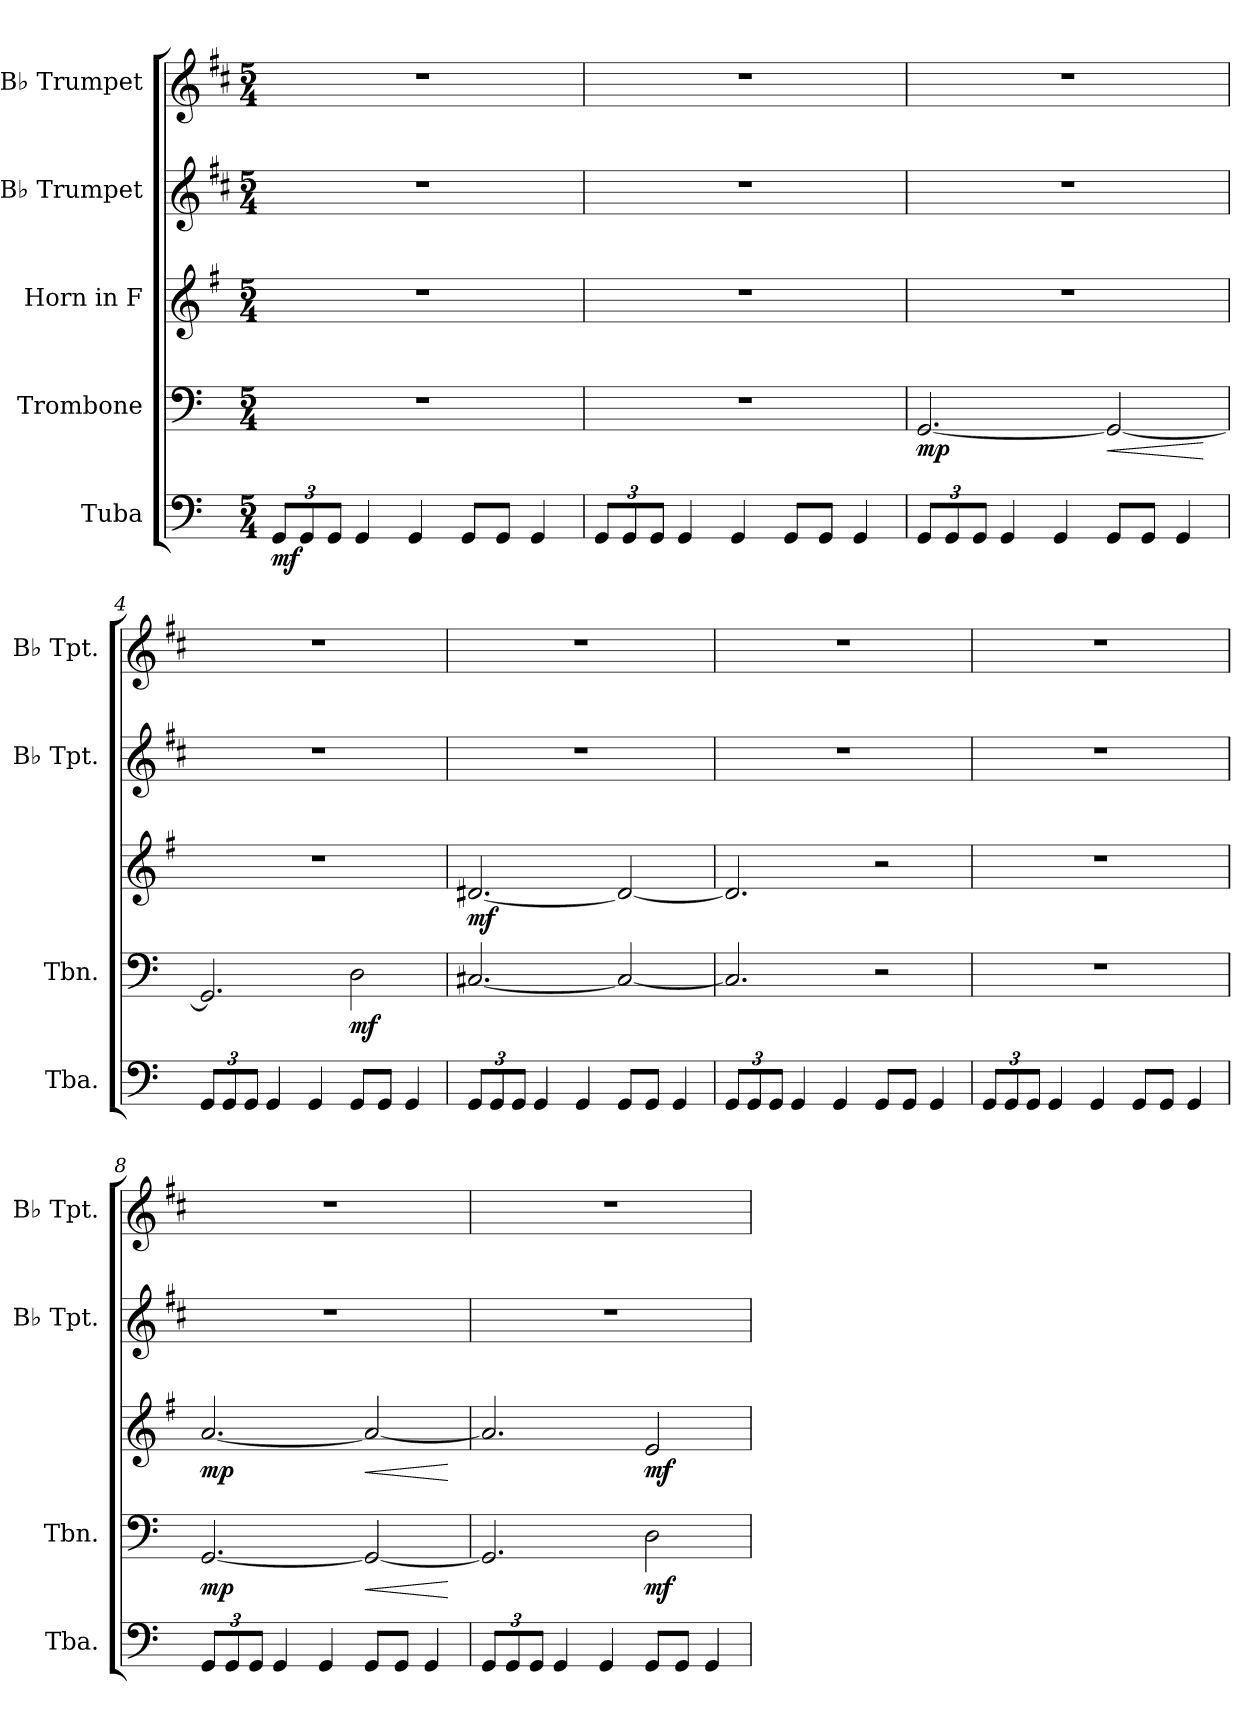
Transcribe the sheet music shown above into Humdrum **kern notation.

**kern	**dynam	**kern	**dynam	**kern	**dynam	**kern	**kern
*part5	*part5	*part4	*part4	*part3	*part3	*part2	*part1
*staff5	*staff5	*staff4	*staff4	*staff3	*staff3	*staff2	*staff1
*I"Tuba	*	*I"Trombone	*	*I"Horn in F	*	*I"B♭ Trumpet	*I"B♭ Trumpet
*I'Tba.	*	*I'Tbn.	*	*	*	*I'B♭ Tpt.	*I'B♭ Tpt.
*clefF4	*	*clefF4	*	*clefG2	*	*clefG2	*clefG2
*	*	*	*	*ITrd4c7	*	*ITrd1c2	*ITrd1c2
*k[]	*	*k[]	*	*k[]	*	*k[]	*k[]
*M5/4	*	*M5/4	*	*M5/4	*	*M5/4	*M5/4
*MM145	*	*MM145	*	*MM145	*	*MM145	*MM145
*Xbrackettup	*	*	*	*	*	*	*
=1	=1	=1	=1	=1	=1	=1	=1
!	!LO:DY:b	!	!	!	!	!	!
12GG/L	mf	4%5r	.	4%5r	.	4%5r	4%5r
12GG/	.	.	.	.	.	.	.
12GG/J	.	.	.	.	.	.	.
4GG/	.	.	.	.	.	.	.
4GG/	.	.	.	.	.	.	.
8GG/L	.	.	.	.	.	.	.
8GG/J	.	.	.	.	.	.	.
4GG/	.	.	.	.	.	.	.
=2	=2	=2	=2	=2	=2	=2	=2
12GG/L	.	4%5r	.	4%5r	.	4%5r	4%5r
12GG/	.	.	.	.	.	.	.
12GG/J	.	.	.	.	.	.	.
4GG/	.	.	.	.	.	.	.
4GG/	.	.	.	.	.	.	.
8GG/L	.	.	.	.	.	.	.
8GG/J	.	.	.	.	.	.	.
4GG/	.	.	.	.	.	.	.
=3	=3	=3	=3	=3	=3	=3	=3
!	!	!	!LO:DY:b	!	!	!	!
12GG/L	.	[2.GG/	mp	4%5r	.	4%5r	4%5r
12GG/	.	.	.	.	.	.	.
12GG/J	.	.	.	.	.	.	.
4GG/	.	.	.	.	.	.	.
4GG/	.	.	.	.	.	.	.
!	!	!	!LO:HP:b	!	!	!	!
8GG/L	.	2GG/_	<	.	.	.	.
8GG/J	.	.	.	.	.	.	.
4GG/	.	.	.	.	.	.	.
.	.	.	[	.	.	.	.
=4	=4	=4	=4	=4	=4	=4	=4
12GG/L	.	2.GG/]	.	4%5r	.	4%5r	4%5r
12GG/	.	.	.	.	.	.	.
12GG/J	.	.	.	.	.	.	.
4GG/	.	.	.	.	.	.	.
4GG/	.	.	.	.	.	.	.
!	!	!	!LO:DY:b	!	!	!	!
8GG/L	.	2D\	mf	.	.	.	.
8GG/J	.	.	.	.	.	.	.
4GG/	.	.	.	.	.	.	.
!!LO:LB:g=z
=5	=5	=5	=5	=5	=5	=5	=5
!	!	!	!	!	!LO:DY:b	!	!
12GG/L	.	[2.C#X/	.	[2.G#X/	mf	4%5r	4%5r
12GG/	.	.	.	.	.	.	.
12GG/J	.	.	.	.	.	.	.
4GG/	.	.	.	.	.	.	.
4GG/	.	.	.	.	.	.	.
8GG/L	.	2C#/_	.	2G#/_	.	.	.
8GG/J	.	.	.	.	.	.	.
4GG/	.	.	.	.	.	.	.
=6	=6	=6	=6	=6	=6	=6	=6
12GG/L	.	2.C#/]	.	2.G#/]	.	4%5r	4%5r
12GG/	.	.	.	.	.	.	.
12GG/J	.	.	.	.	.	.	.
4GG/	.	.	.	.	.	.	.
4GG/	.	.	.	.	.	.	.
8GG/L	.	2r	.	2r	.	.	.
8GG/J	.	.	.	.	.	.	.
4GG/	.	.	.	.	.	.	.
=7	=7	=7	=7	=7	=7	=7	=7
12GG/L	.	4%5r	.	4%5r	.	4%5r	4%5r
12GG/	.	.	.	.	.	.	.
12GG/J	.	.	.	.	.	.	.
4GG/	.	.	.	.	.	.	.
4GG/	.	.	.	.	.	.	.
8GG/L	.	.	.	.	.	.	.
8GG/J	.	.	.	.	.	.	.
4GG/	.	.	.	.	.	.	.
=8	=8	=8	=8	=8	=8	=8	=8
!	!	!	!LO:DY:b	!	!LO:DY:b	!	!
12GG/L	.	[2.GG/	mp	[2.d/	mp	4%5r	4%5r
12GG/	.	.	.	.	.	.	.
12GG/J	.	.	.	.	.	.	.
4GG/	.	.	.	.	.	.	.
4GG/	.	.	.	.	.	.	.
!	!	!	!LO:HP:b	!	!LO:HP:b	!	!
8GG/L	.	2GG/_	<	2d/_	<	.	.
8GG/J	.	.	.	.	.	.	.
4GG/	.	.	.	.	.	.	.
.	.	.	[	.	[	.	.
!!LO:PB:g=z
=9	=9	=9	=9	=9	=9	=9	=9
12GG/L	.	2.GG/]	.	2.d/]	.	4%5r	4%5r
12GG/	.	.	.	.	.	.	.
12GG/J	.	.	.	.	.	.	.
4GG/	.	.	.	.	.	.	.
4GG/	.	.	.	.	.	.	.
!	!	!	!LO:DY:b	!	!LO:DY:b	!	!
8GG/L	.	2D\	mf	2A/	mf	.	.
8GG/J	.	.	.	.	.	.	.
4GG/	.	.	.	.	.	.	.
=	=	=	=	=	=	=	=
*-	*-	*-	*-	*-	*-	*-	*-
